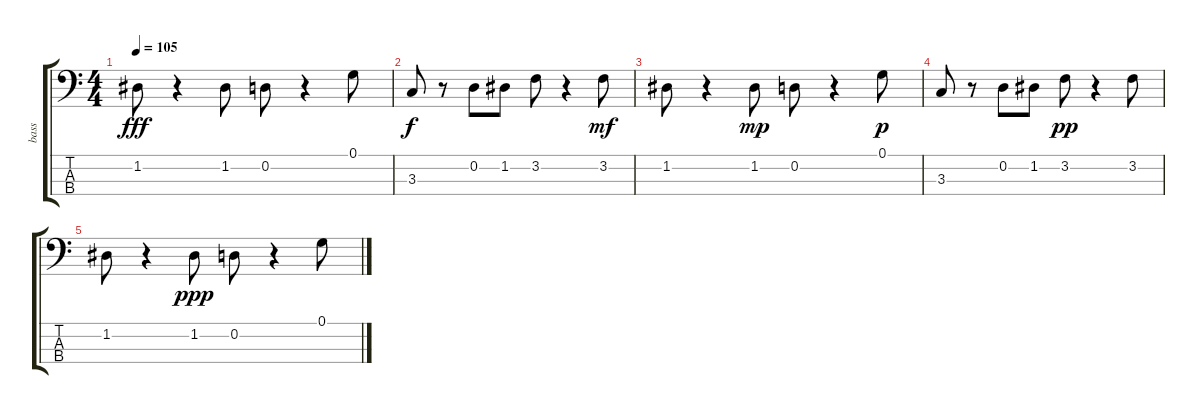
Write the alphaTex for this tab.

\track ("bass" "bass") {instrument fretlessbass}
\staff {score tabs}
\tuning (G2 D2 A1 E1) {hide}
\ts (4 4)
\tempo 105
\clef f4
\ks c
1.2.8{dy fff} r.4 1.2.8 0.2.8 r.4 0.1.8 |
3.3.8{dy f instrument synthbass2} r.8 0.2.8 1.2.8 3.2.8 r.4 3.2.8{dy mf} |
1.2.8 r.4 1.2.8{dy mp} 0.2.8 r.4 0.1.8{dy p} |
3.3.8 r.8 0.2.8 1.2.8 3.2.8{dy pp} r.4 3.2.8 |
1.2.8 r.4 1.2.8{dy ppp} 0.2.8 r.4 0.1.8
